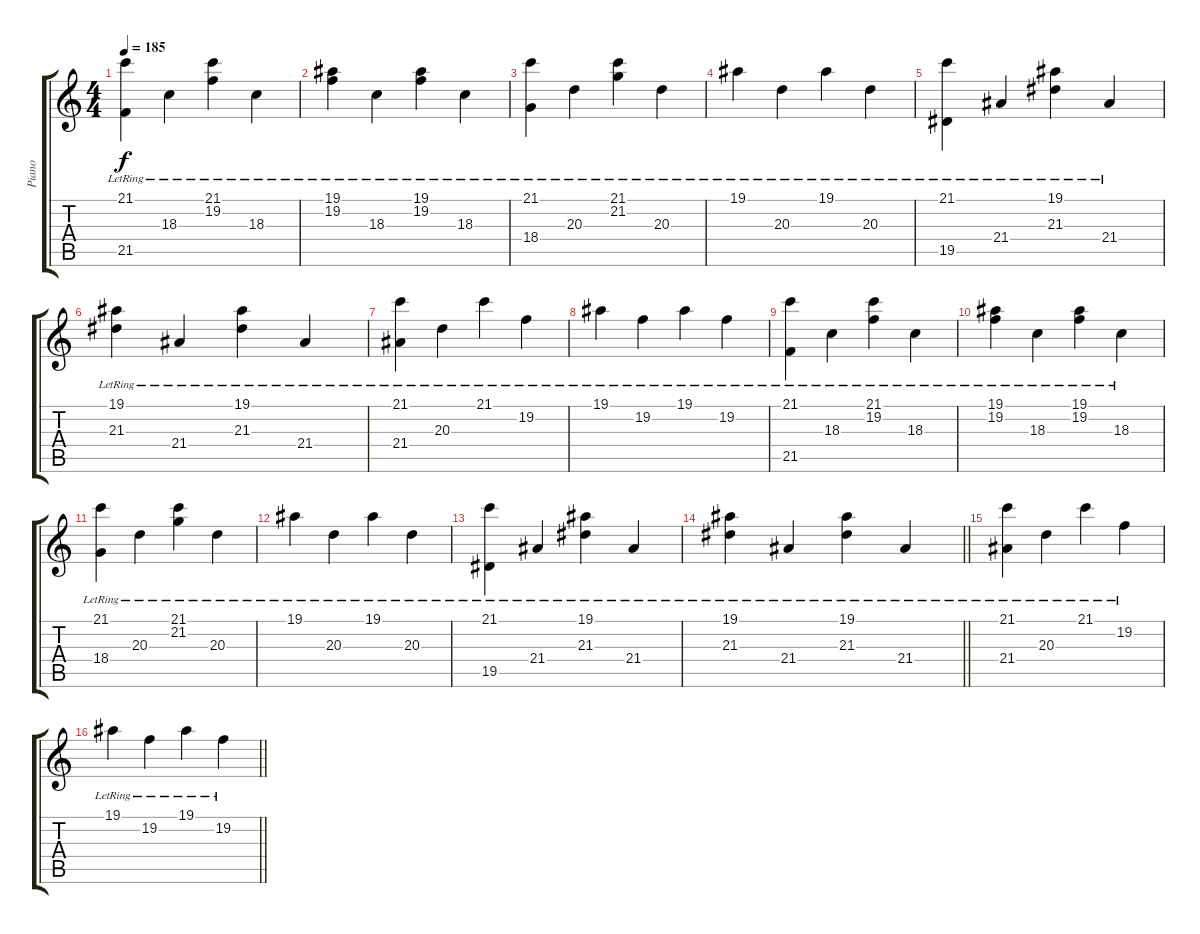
\track ("Piano" "Piano") {instrument brightacousticpiano}
\staff {score tabs}
\tuning (Eb4 Bb3 Gb3 Db3 Ab2 Eb2) {hide}
\ts (4 4)
\tempo 185
\clef g2
\ks c
(21.1{lr} 21.5{lr}).4{dy f} 18.3{lr}.4 (21.1{lr} 19.2{lr}).4 18.3{lr}.4 |
(19.1{lr} 19.2{lr}).4 18.3{lr}.4 (19.1{lr} 19.2{lr}).4 18.3{lr}.4 |
(21.1{lr} 18.4{lr}).4 20.3{lr}.4 (21.1{lr} 21.2{lr}).4 20.3{lr}.4 |
19.1{lr}.4 20.3{lr}.4 19.1{lr}.4 20.3{lr}.4 |
(21.1{lr} 19.5{lr}).4 21.4{lr}.4 (19.1{lr} 21.3{lr}).4 21.4{lr}.4 |
(19.1{lr} 21.3{lr}).4 21.4{lr}.4 (19.1{lr} 21.3{lr}).4 21.4{lr}.4 |
(21.1{lr} 21.4{lr}).4 20.3{lr}.4 21.1{lr}.4 19.2{lr}.4 |
19.1{lr}.4 19.2{lr}.4 19.1{lr}.4 19.2{lr}.4 |
(21.1{lr} 21.5{lr}).4 18.3{lr}.4 (21.1{lr} 19.2{lr}).4 18.3{lr}.4 |
(19.1{lr} 19.2{lr}).4 18.3{lr}.4 (19.1{lr} 19.2{lr}).4 18.3{lr}.4 |
(21.1{lr} 18.4{lr}).4 20.3{lr}.4 (21.1{lr} 21.2{lr}).4 20.3{lr}.4 |
19.1{lr}.4 20.3{lr}.4 19.1{lr}.4 20.3{lr}.4 |
(21.1{lr} 19.5{lr}).4 21.4{lr}.4 (19.1{lr} 21.3{lr}).4 21.4{lr}.4 |
\barLineRight lightlight
(19.1{lr} 21.3{lr}).4 21.4{lr}.4 (19.1{lr} 21.3{lr}).4 21.4{lr}.4 |
(21.1{lr} 21.4{lr}).4 20.3{lr}.4 21.1{lr}.4 19.2{lr}.4 |
\barLineRight lightlight
19.1{lr}.4 19.2{lr}.4 19.1{lr}.4 19.2{lr}.4
